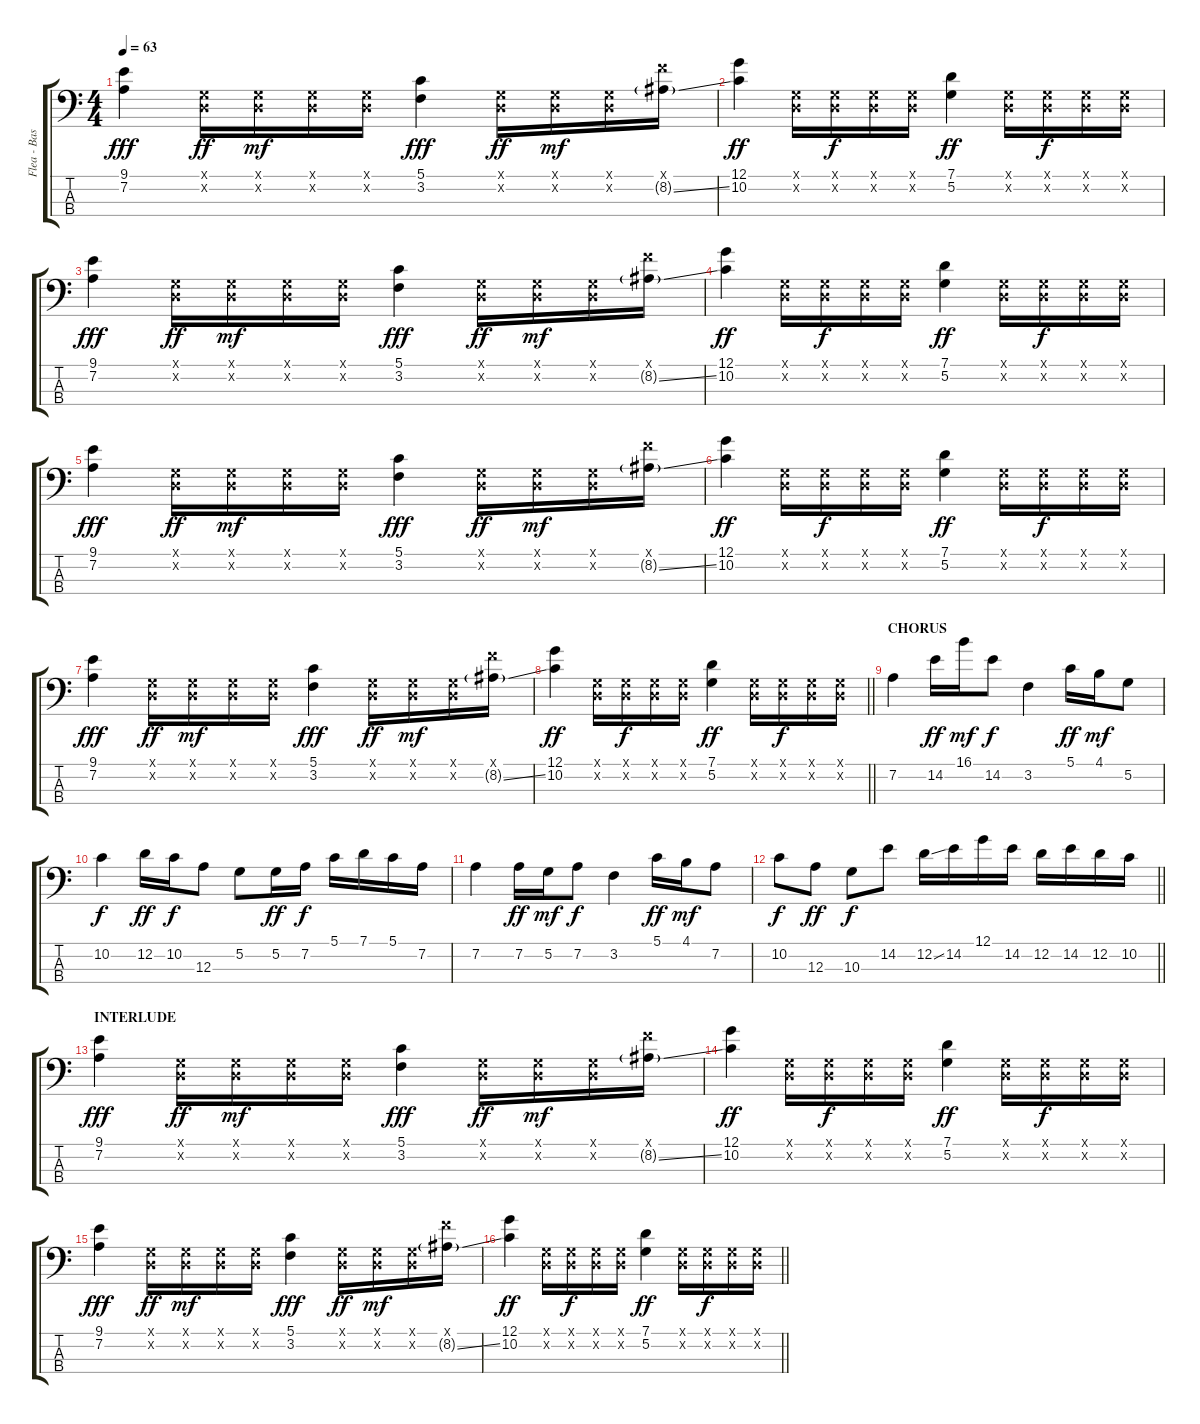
\track ("Flea - Bass" "Flea - Bas") {instrument electricbassfinger}
\staff {score tabs}
\tuning (G2 D2 A1 E1) {hide}
\ts (4 4)
\tempo 63
\clef f4
\ks c
(9.1 7.2).4{dy fff} (0.1{x} 0.2{x}).16{dy ff} (0.1{x} 0.2{x}).16{dy mf} (0.1{x} 0.2{x}).16 (0.1{x} 0.2{x}).16 (5.1 3.2).4{dy fff} (0.1{x} 0.2{x}).16{dy ff} (0.1{x} 0.2{x}).16{dy mf} (0.1{x} 0.2{x}).16 (10.1{x} 8.2{ss g}).16 |
(12.1 10.2).4{dy ff} (0.1{x} 0.2{x}).16 (0.1{x} 0.2{x}).16{dy f} (0.1{x} 0.2{x}).16 (0.1{x} 0.2{x}).16 (7.1 5.2).4{dy ff} (0.1{x} 0.2{x}).16 (0.1{x} 0.2{x}).16{dy f} (0.1{x} 0.2{x}).16 (0.1{x} 0.2{x}).16 |
(9.1 7.2).4{dy fff} (0.1{x} 0.2{x}).16{dy ff} (0.1{x} 0.2{x}).16{dy mf} (0.1{x} 0.2{x}).16 (0.1{x} 0.2{x}).16 (5.1 3.2).4{dy fff} (0.1{x} 0.2{x}).16{dy ff} (0.1{x} 0.2{x}).16{dy mf} (0.1{x} 0.2{x}).16 (10.1{x} 8.2{ss g}).16 |
(12.1 10.2).4{dy ff} (0.1{x} 0.2{x}).16 (0.1{x} 0.2{x}).16{dy f} (0.1{x} 0.2{x}).16 (0.1{x} 0.2{x}).16 (7.1 5.2).4{dy ff} (0.1{x} 0.2{x}).16 (0.1{x} 0.2{x}).16{dy f} (0.1{x} 0.2{x}).16 (0.1{x} 0.2{x}).16 |
(9.1 7.2).4{dy fff} (0.1{x} 0.2{x}).16{dy ff} (0.1{x} 0.2{x}).16{dy mf} (0.1{x} 0.2{x}).16 (0.1{x} 0.2{x}).16 (5.1 3.2).4{dy fff} (0.1{x} 0.2{x}).16{dy ff} (0.1{x} 0.2{x}).16{dy mf} (0.1{x} 0.2{x}).16 (10.1{x} 8.2{ss g}).16 |
(12.1 10.2).4{dy ff} (0.1{x} 0.2{x}).16 (0.1{x} 0.2{x}).16{dy f} (0.1{x} 0.2{x}).16 (0.1{x} 0.2{x}).16 (7.1 5.2).4{dy ff} (0.1{x} 0.2{x}).16 (0.1{x} 0.2{x}).16{dy f} (0.1{x} 0.2{x}).16 (0.1{x} 0.2{x}).16 |
(9.1 7.2).4{dy fff} (0.1{x} 0.2{x}).16{dy ff} (0.1{x} 0.2{x}).16{dy mf} (0.1{x} 0.2{x}).16 (0.1{x} 0.2{x}).16 (5.1 3.2).4{dy fff} (0.1{x} 0.2{x}).16{dy ff} (0.1{x} 0.2{x}).16{dy mf} (0.1{x} 0.2{x}).16 (10.1{x} 8.2{ss g}).16 |
\barLineRight lightlight
(12.1 10.2).4{dy ff} (0.1{x} 0.2{x}).16 (0.1{x} 0.2{x}).16{dy f} (0.1{x} 0.2{x}).16 (0.1{x} 0.2{x}).16 (7.1 5.2).4{dy ff} (0.1{x} 0.2{x}).16 (0.1{x} 0.2{x}).16{dy f} (0.1{x} 0.2{x}).16 (0.1{x} 0.2{x}).16 |
\section ("" "CHORUS")
7.2.4 14.2.16{dy ff} 16.1.16{dy mf} 14.2.8{dy f} 3.2.4 5.1.16{dy ff} 4.1.16{dy mf} 5.2.8 |
10.2.4{dy f} 12.2.16{dy ff} 10.2.16{dy f} 12.3.8 5.2.8 5.2.16{dy ff} 7.2.16{dy f} 5.1.16 7.1.16 5.1.16 7.2.16 |
7.2.4 7.2.16{dy ff} 5.2.16{dy mf} 7.2.8{dy f} 3.2.4 5.1.16{dy ff} 4.1.16{dy mf} 7.2.8 |
\barLineRight lightlight
10.2.8{dy f} 12.3.8{dy ff} 10.3.8{dy f} 14.2.8 12.2{ss}.16 14.2.16 12.1.16 14.2.16 12.2.16 14.2.16 12.2.16 10.2.16 |
\section ("" "INTERLUDE")
(9.1 7.2).4{dy fff} (0.1{x} 0.2{x}).16{dy ff} (0.1{x} 0.2{x}).16{dy mf} (0.1{x} 0.2{x}).16 (0.1{x} 0.2{x}).16 (5.1 3.2).4{dy fff} (0.1{x} 0.2{x}).16{dy ff} (0.1{x} 0.2{x}).16{dy mf} (0.1{x} 0.2{x}).16 (10.1{x} 8.2{ss g}).16 |
(12.1 10.2).4{dy ff} (0.1{x} 0.2{x}).16 (0.1{x} 0.2{x}).16{dy f} (0.1{x} 0.2{x}).16 (0.1{x} 0.2{x}).16 (7.1 5.2).4{dy ff} (0.1{x} 0.2{x}).16 (0.1{x} 0.2{x}).16{dy f} (0.1{x} 0.2{x}).16 (0.1{x} 0.2{x}).16 |
(9.1 7.2).4{dy fff} (0.1{x} 0.2{x}).16{dy ff} (0.1{x} 0.2{x}).16{dy mf} (0.1{x} 0.2{x}).16 (0.1{x} 0.2{x}).16 (5.1 3.2).4{dy fff} (0.1{x} 0.2{x}).16{dy ff} (0.1{x} 0.2{x}).16{dy mf} (0.1{x} 0.2{x}).16 (10.1{x} 8.2{ss g}).16 |
\barLineRight lightlight
(12.1 10.2).4{dy ff} (0.1{x} 0.2{x}).16 (0.1{x} 0.2{x}).16{dy f} (0.1{x} 0.2{x}).16 (0.1{x} 0.2{x}).16 (7.1 5.2).4{dy ff} (0.1{x} 0.2{x}).16 (0.1{x} 0.2{x}).16{dy f} (0.1{x} 0.2{x}).16 (0.1{x} 0.2{x}).16
